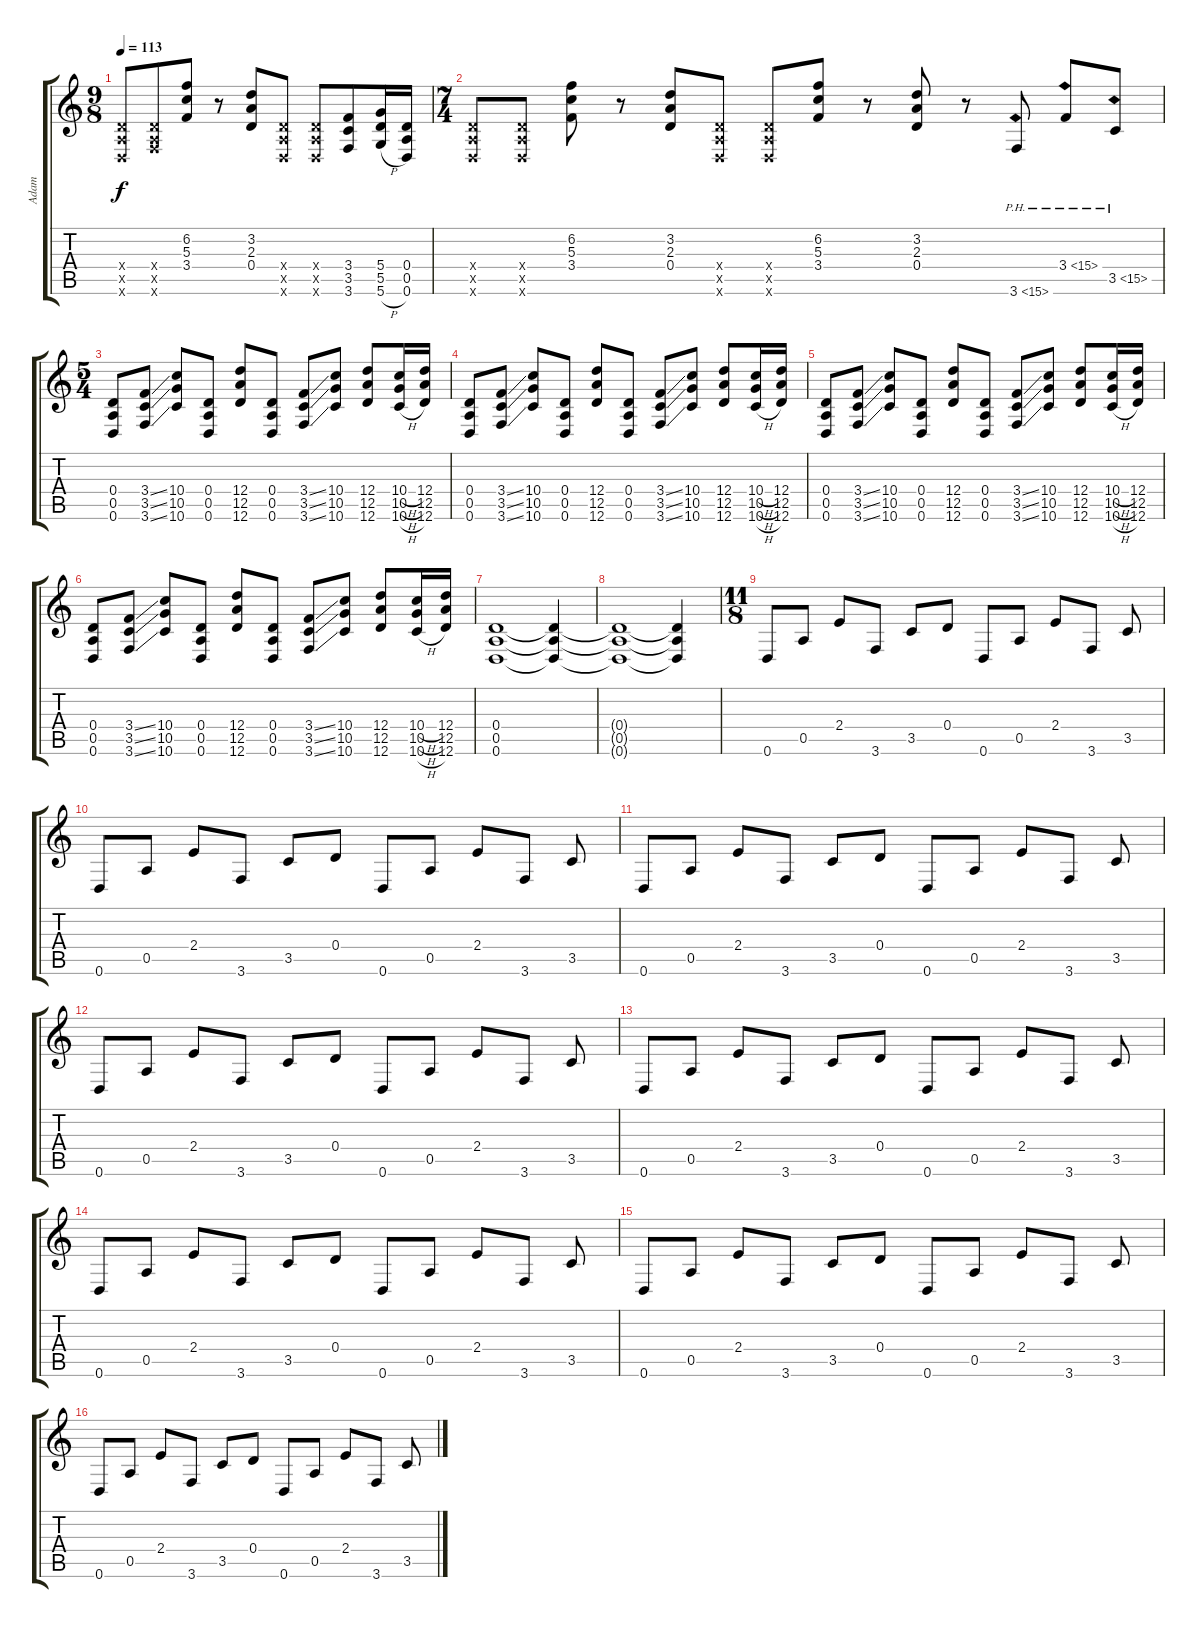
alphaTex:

\track ("Adam" "Adam") {instrument distortionguitar}
\staff {score tabs}
\tuning (E4 B3 G3 D3 A2 D2) {hide}
\ts (9 8)
\tempo 113
\clef g2
\ks c
(0.4{x} 0.5{x} 0.6{x}).8{dy f} (0.4{x} 0.5{x} 3.6{x}).8 (6.2 5.3 3.4).8 r.8 (3.2 2.3 0.4).8 (0.4{x} 0.5{x} 0.6{x}).8 (0.4{x} 0.5{x} 0.6{x}).8 (3.4 3.5 3.6).8 (5.4 5.5 5.6{h}).16 (0.4 0.5 0.6).16 |
\ts (7 4)
(0.4{x} 0.5{x} 0.6{x}).8 (0.4{x} 0.5{x} 0.6{x}).8 (6.2 5.3 3.4).8 r.8 (3.2 2.3 0.4).8 (0.4{x} 0.5{x} 0.6{x}).8 (0.4{x} 0.5{x} 0.6{x}).8 (6.2 5.3 3.4).8 r.8 (3.2 2.3 0.4).8 r.8 3.6{ph 12}.8 3.4{ph 12}.8 3.5{ph 12}.8 |
\ts (5 4)
(0.4 0.5 0.6).8 (3.4{ss} 3.5{ss} 3.6{ss}).8 (10.4 10.5 10.6).8 (0.4 0.5 0.6).8 (12.4 12.5 12.6).8 (0.4 0.5 0.6).8 (3.4{ss} 3.5{ss} 3.6{ss}).8 (10.4 10.5 10.6).8 (12.4 12.5 12.6).8 (10.4{h} 10.5{h} 10.6{h}).16 (12.4 12.5 12.6).16 |
(0.4 0.5 0.6).8 (3.4{ss} 3.5{ss} 3.6{ss}).8 (10.4 10.5 10.6).8 (0.4 0.5 0.6).8 (12.4 12.5 12.6).8 (0.4 0.5 0.6).8 (3.4{ss} 3.5{ss} 3.6{ss}).8 (10.4 10.5 10.6).8 (12.4 12.5 12.6).8 (10.4{h} 10.5{h} 10.6{h}).16 (12.4 12.5 12.6).16 |
(0.4 0.5 0.6).8 (3.4{ss} 3.5{ss} 3.6{ss}).8 (10.4 10.5 10.6).8 (0.4 0.5 0.6).8 (12.4 12.5 12.6).8 (0.4 0.5 0.6).8 (3.4{ss} 3.5{ss} 3.6{ss}).8 (10.4 10.5 10.6).8 (12.4 12.5 12.6).8 (10.4{h} 10.5{h} 10.6{h}).16 (12.4 12.5 12.6).16 |
(0.4 0.5 0.6).8 (3.4{ss} 3.5{ss} 3.6{ss}).8 (10.4 10.5 10.6).8 (0.4 0.5 0.6).8 (12.4 12.5 12.6).8 (0.4 0.5 0.6).8 (3.4{ss} 3.5{ss} 3.6{ss}).8 (10.4 10.5 10.6).8 (12.4 12.5 12.6).8 (10.4{h} 10.5{h} 10.6{h}).16 (12.4 12.5 12.6).16 |
(0.4 0.5 0.6).1 (0.4{t} 0.5{t} 0.6{t}).4 |
(0.4{t} 0.5{t} 0.6{t}).1 (0.4{t} 0.5{t} 0.6{t}).4 |
\ts (11 8)
0.6.8 0.5.8 2.4.8 3.6.8 3.5.8 0.4.8 0.6.8 0.5.8 2.4.8 3.6.8 3.5.8 |
0.6.8 0.5.8 2.4.8 3.6.8 3.5.8 0.4.8 0.6.8 0.5.8 2.4.8 3.6.8 3.5.8 |
0.6.8 0.5.8 2.4.8 3.6.8 3.5.8 0.4.8 0.6.8 0.5.8 2.4.8 3.6.8 3.5.8 |
0.6.8 0.5.8 2.4.8 3.6.8 3.5.8 0.4.8 0.6.8 0.5.8 2.4.8 3.6.8 3.5.8 |
0.6.8 0.5.8 2.4.8 3.6.8 3.5.8 0.4.8 0.6.8 0.5.8 2.4.8 3.6.8 3.5.8 |
0.6.8 0.5.8 2.4.8 3.6.8 3.5.8 0.4.8 0.6.8 0.5.8 2.4.8 3.6.8 3.5.8 |
0.6.8 0.5.8 2.4.8 3.6.8 3.5.8 0.4.8 0.6.8 0.5.8 2.4.8 3.6.8 3.5.8 |
0.6.8 0.5.8 2.4.8 3.6.8 3.5.8 0.4.8 0.6.8 0.5.8 2.4.8 3.6.8 3.5.8
